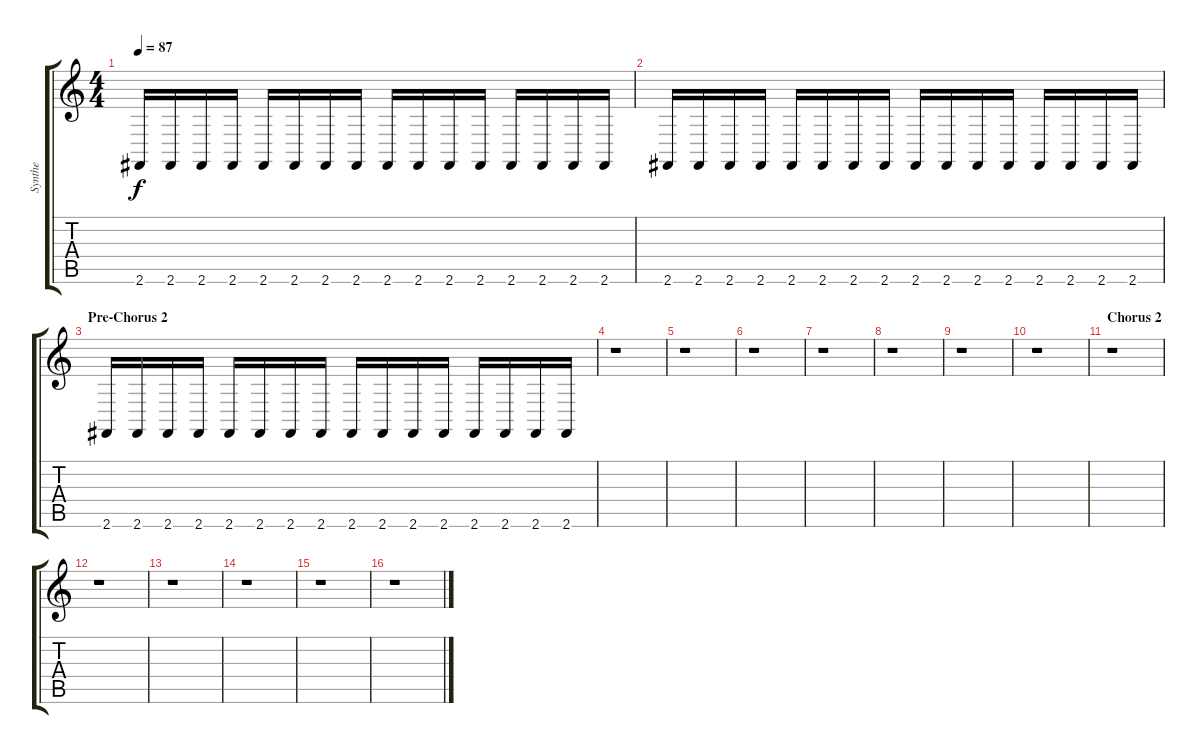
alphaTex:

\track ("Synthe" "Synthe") {instrument tremolostrings}
\staff {score tabs}
\tuning (E4 B3 G3 D3 A2 E2) {hide}
\ts (4 4)
\tempo 87
\clef g2
\ks c
2.6.16{dy f} 2.6.16 2.6.16 2.6.16 2.6.16 2.6.16 2.6.16 2.6.16 2.6.16 2.6.16 2.6.16 2.6.16 2.6.16 2.6.16 2.6.16 2.6.16 |
2.6.16 2.6.16 2.6.16 2.6.16 2.6.16 2.6.16 2.6.16 2.6.16 2.6.16 2.6.16 2.6.16 2.6.16 2.6.16 2.6.16 2.6.16 2.6.16 |
\section ("" "Pre-Chorus 2")
2.6.16 2.6.16 2.6.16 2.6.16 2.6.16 2.6.16 2.6.16 2.6.16 2.6.16 2.6.16 2.6.16 2.6.16 2.6.16 2.6.16 2.6.16 2.6.16 |
r.1 |
r.1 |
r.1 |
r.1 |
r.1 |
r.1 |
r.1 |
\section ("" "Chorus 2")
r.1 |
r.1 |
r.1 |
r.1 |
r.1 |
r.1
